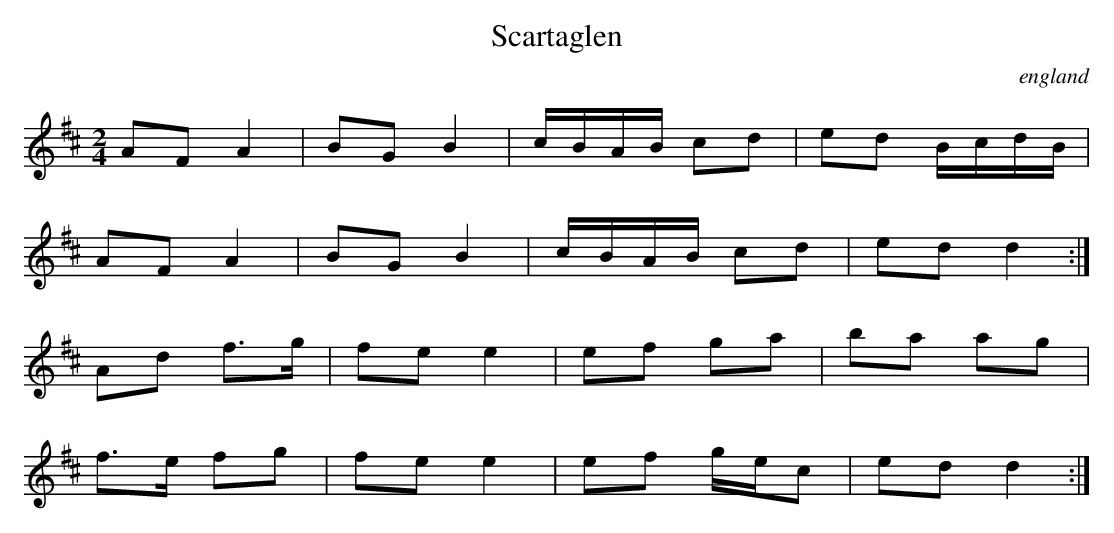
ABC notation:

X:1
T:Scartaglen
O:england
M:2/4
L:1/8
K:D Major
AF A2|BG B2|c/B/A/B/ cd|ed B/c/d/B/|
AF A2|BG B2|c/B/A/B/ cd|ed d2:|
Ad f3/2g/|fe e2|ef ga|ba ag|
f3/2e/ fg|fe e2|ef g/e/c|ed d2:|
